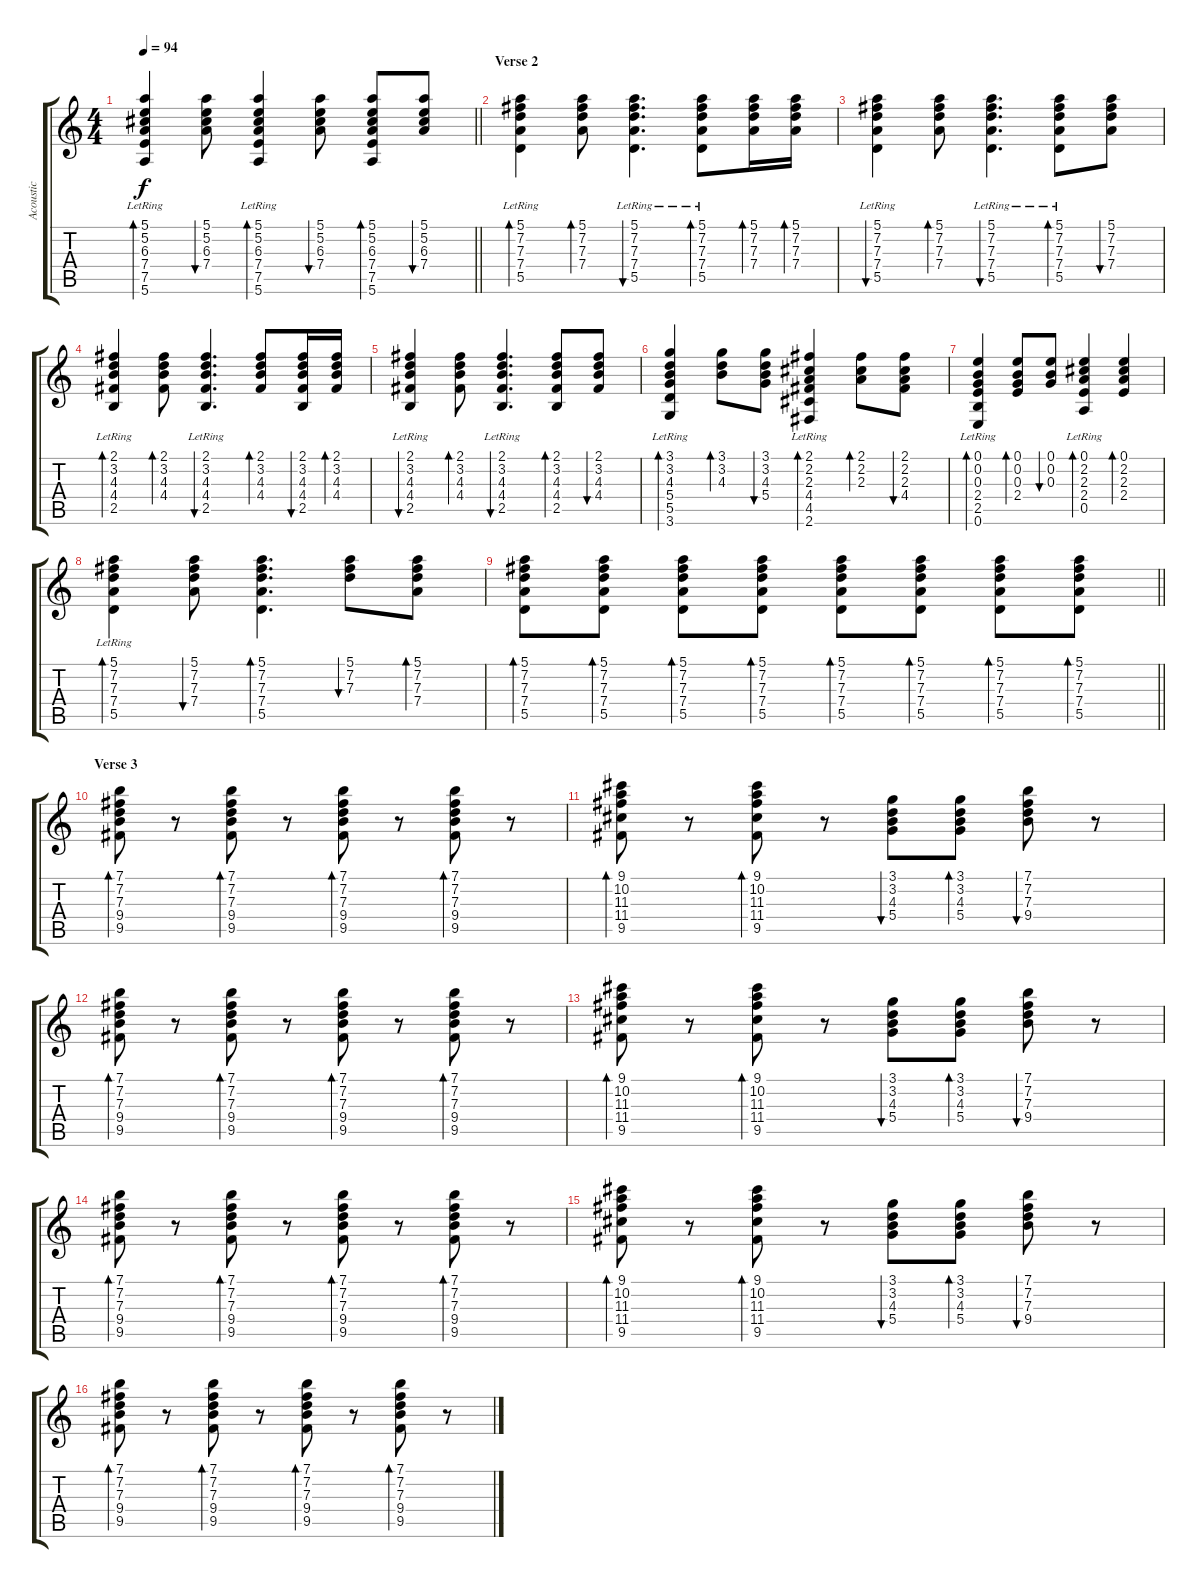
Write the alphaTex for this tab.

\track ("Acoustic" "Acoustic") {instrument acousticguitarsteel}
\staff {score tabs}
\tuning (E4 B3 G3 D3 A2 E2) {hide}
\ts (4 4)
\tempo 94
\clef g2
\barLineRight lightlight
\ks c
(5.1 5.2 6.3 7.4{lr} 7.5 5.6).4{bd 30 dy f} (5.1 5.2 6.3 7.4).8{bu 30} (5.1 5.2 6.3 7.4{lr} 7.5 5.6).4{bd 30} (5.1 5.2 6.3 7.4).8{bu 30} (5.1 5.2 6.3 7.4 7.5 5.6).8{bd 30} (5.1 5.2 6.3 7.4).8{bu 30} |
\section ("" "Verse 2")
(5.1 7.2 7.3 7.4 5.5{lr}).4{bd 30} (5.1 7.2 7.3 7.4).8{bd 30} (5.1 7.2 7.3 7.4{lr} 5.5).4{d bu 30} (5.1 7.2 7.3 7.4{lr} 5.5).8{bd 30} (5.1 7.2 7.3 7.4).16{bd 30} (5.1 7.2 7.3 7.4).16{bd 30} |
(5.1 7.2 7.3 7.4{lr} 5.5).4{bu 30} (5.1 7.2 7.3 7.4).8{bd 30} (5.1 7.2 7.3 7.4{lr} 5.5).4{d bu 30} (5.1 7.2 7.3 7.4{lr} 5.5).8{bd 30} (5.1 7.2 7.3 7.4).8{bu 30} |
(2.1 3.2 4.3 4.4{lr} 2.5).4{bd 30} (2.1 3.2 4.3 4.4).8{bd 30} (2.1 3.2 4.3 4.4{lr} 2.5).4{d bu 30} (2.1 3.2 4.3 4.4).8{bd 30} (2.1 3.2 4.3 4.4 2.5).16{bu 30} (2.1 3.2 4.3 4.4).16{bd 30} |
(2.1 3.2 4.3 4.4{lr} 2.5).4{bu 30} (2.1 3.2 4.3 4.4).8{bd 30} (2.1 3.2 4.3 4.4{lr} 2.5).4{d bu 30} (2.1 3.2 4.3 4.4 2.5).8{bd 30} (2.1 3.2 4.3 4.4).8{bu 30} |
(3.1 3.2 4.3 5.4 5.5{lr} 3.6).4{bd 30} (3.1 3.2 4.3).8{bd 30} (3.1 3.2 4.3 5.4).8{bu 30} (2.1 2.2 2.3 4.4{lr} 4.5 2.6).4{bd 30} (2.1 2.2 2.3).8{bd 30} (2.1 2.2 2.3 4.4).8{bu 30} |
(0.1 0.2 0.3 2.4 2.5{lr} 0.6).4{bd 30} (0.1 0.2 0.3 2.4).8{bd 30} (0.1 0.2 0.3).8{bu 30} (0.1 2.2 2.3 2.4 0.5{lr}).4{bd 30} (0.1 2.2 2.3 2.4).4{bd 30} |
(5.1 7.2 7.3 7.4{lr} 5.5).4{bd 30} (5.1 7.2 7.3 7.4).8{bu 30} (5.1 7.2 7.3 7.4 5.5).4{d bd 30} (5.1 7.2 7.3).8{bu 30} (5.1 7.2 7.3 7.4).8{bd 30} |
\barLineRight lightlight
(5.1 7.2 7.3 7.4 5.5).8{bd 30 volume 12} (5.1 7.2 7.3 7.4 5.5).8{bd 30} (5.1 7.2 7.3 7.4 5.5).8{bd 30} (5.1 7.2 7.3 7.4 5.5).8{bd 30} (5.1 7.2 7.3 7.4 5.5).8{bd 30} (5.1 7.2 7.3 7.4 5.5).8{bd 30} (5.1 7.2 7.3 7.4 5.5).8{bd 30} (5.1 7.2 7.3 7.4 5.5).8{bd 30} |
\section ("" "Verse 3")
(7.1 7.2 7.3 9.4 9.5).8{bd 30} r.8 (7.1 7.2 7.3 9.4 9.5).8{bd 30} r.8 (7.1 7.2 7.3 9.4 9.5).8{bd 30} r.8 (7.1 7.2 7.3 9.4 9.5).8{bd 30} r.8 |
(9.1 10.2 11.3 11.4 9.5).8{bd 30} r.8 (9.1 10.2 11.3 11.4 9.5).8{bd 30} r.8 (3.1 3.2 4.3 5.4).8{bu 30} (3.1 3.2 4.3 5.4).8{bd 30} (7.1 7.2 7.3 9.4).8{bu 30} r.8 |
(7.1 7.2 7.3 9.4 9.5).8{bd 30} r.8 (7.1 7.2 7.3 9.4 9.5).8{bd 30} r.8 (7.1 7.2 7.3 9.4 9.5).8{bd 30} r.8 (7.1 7.2 7.3 9.4 9.5).8{bd 30} r.8 |
(9.1 10.2 11.3 11.4 9.5).8{bd 30} r.8 (9.1 10.2 11.3 11.4 9.5).8{bd 30} r.8 (3.1 3.2 4.3 5.4).8{bu 30} (3.1 3.2 4.3 5.4).8{bd 30} (7.1 7.2 7.3 9.4).8{bu 30} r.8 |
(7.1 7.2 7.3 9.4 9.5).8{bd 30} r.8 (7.1 7.2 7.3 9.4 9.5).8{bd 30} r.8 (7.1 7.2 7.3 9.4 9.5).8{bd 30} r.8 (7.1 7.2 7.3 9.4 9.5).8{bd 30} r.8 |
(9.1 10.2 11.3 11.4 9.5).8{bd 30} r.8 (9.1 10.2 11.3 11.4 9.5).8{bd 30} r.8 (3.1 3.2 4.3 5.4).8{bu 30} (3.1 3.2 4.3 5.4).8{bd 30} (7.1 7.2 7.3 9.4).8{bu 30} r.8 |
(7.1 7.2 7.3 9.4 9.5).8{bd 30} r.8 (7.1 7.2 7.3 9.4 9.5).8{bd 30} r.8 (7.1 7.2 7.3 9.4 9.5).8{bd 30} r.8 (7.1 7.2 7.3 9.4 9.5).8{bd 30} r.8
